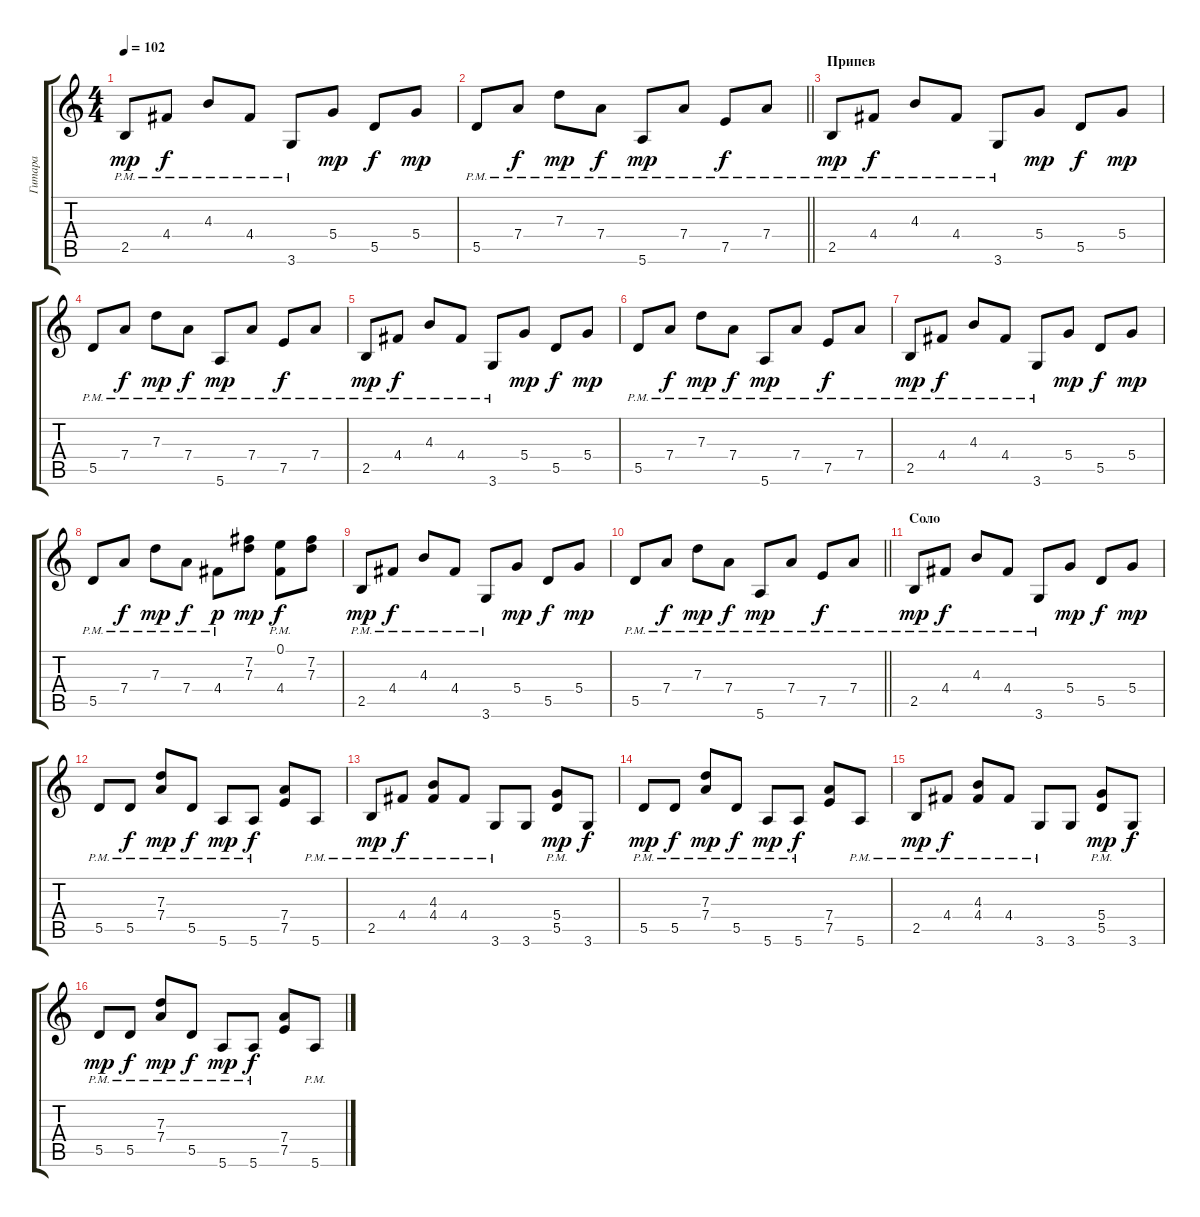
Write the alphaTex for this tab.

\track ("Гитара" "Гитара") {instrument distortionguitar}
\staff {score tabs}
\tuning (E4 B3 G3 D3 A2 E2) {hide}
\ts (4 4)
\tempo 102
\clef g2
\ks c
2.5{pm}.8{dy mp} 4.4{pm}.8{dy f} 4.3{pm}.8 4.4{pm}.8 3.6{pm}.8 5.4.8{dy mp} 5.5.8{dy f} 5.4.8{dy mp} |
\barLineRight lightlight
5.5{pm}.8 7.4{pm}.8{dy f} 7.3{pm}.8{dy mp} 7.4{pm}.8{dy f} 5.6{pm}.8{dy mp} 7.4{pm}.8 7.5{pm}.8{dy f} 7.4{pm}.8 |
\section ("" "Припев")
2.5{pm}.8{dy mp} 4.4{pm}.8{dy f} 4.3{pm}.8 4.4{pm}.8 3.6{pm}.8 5.4.8{dy mp} 5.5.8{dy f} 5.4.8{dy mp} |
5.5{pm}.8 7.4{pm}.8{dy f} 7.3{pm}.8{dy mp} 7.4{pm}.8{dy f} 5.6{pm}.8{dy mp} 7.4{pm}.8 7.5{pm}.8{dy f} 7.4{pm}.8 |
2.5{pm}.8{dy mp} 4.4{pm}.8{dy f} 4.3{pm}.8 4.4{pm}.8 3.6{pm}.8 5.4.8{dy mp} 5.5.8{dy f} 5.4.8{dy mp} |
5.5{pm}.8 7.4{pm}.8{dy f} 7.3{pm}.8{dy mp} 7.4{pm}.8{dy f} 5.6{pm}.8{dy mp} 7.4{pm}.8 7.5{pm}.8{dy f} 7.4{pm}.8 |
2.5{pm}.8{dy mp} 4.4{pm}.8{dy f} 4.3{pm}.8 4.4{pm}.8 3.6{pm}.8 5.4.8{dy mp} 5.5.8{dy f} 5.4.8{dy mp} |
5.5{pm}.8 7.4{pm}.8{dy f} 7.3{pm}.8{dy mp} 7.4{pm}.8{dy f} 4.4{pm}.8{dy p} (7.2 7.3).8{dy mp} (0.1 4.4{pm}).8{dy f} (7.2 7.3).8 |
2.5{pm}.8{dy mp} 4.4{pm}.8{dy f} 4.3{pm}.8 4.4{pm}.8 3.6{pm}.8 5.4.8{dy mp} 5.5.8{dy f} 5.4.8{dy mp} |
\barLineRight lightlight
5.5{pm}.8 7.4{pm}.8{dy f} 7.3{pm}.8{dy mp} 7.4{pm}.8{dy f} 5.6{pm}.8{dy mp} 7.4{pm}.8 7.5{pm}.8{dy f} 7.4{pm}.8 |
\section ("" "Соло")
2.5{pm}.8{dy mp} 4.4{pm}.8{dy f} 4.3{pm}.8 4.4{pm}.8 3.6{pm}.8 5.4.8{dy mp} 5.5.8{dy f} 5.4.8{dy mp} |
5.5{pm}.8 5.5{pm}.8{dy f} (7.3{pm} 7.4).8{dy mp} 5.5{pm}.8{dy f} 5.6{pm}.8{dy mp} 5.6{pm}.8{dy f} (7.4 7.5).8 5.6{pm}.8 |
2.5{pm}.8{dy mp} 4.4{pm}.8{dy f} (4.3{pm} 4.4).8 4.4{pm}.8 3.6{pm}.8 3.6.8 (5.4 5.5{pm}).8{dy mp} 3.6.8{dy f} |
5.5{pm}.8{dy mp} 5.5{pm}.8{dy f} (7.3{pm} 7.4).8{dy mp} 5.5{pm}.8{dy f} 5.6{pm}.8{dy mp} 5.6{pm}.8{dy f} (7.4 7.5).8 5.6{pm}.8 |
2.5{pm}.8{dy mp} 4.4{pm}.8{dy f} (4.3{pm} 4.4).8 4.4{pm}.8 3.6{pm}.8 3.6.8 (5.4 5.5{pm}).8{dy mp} 3.6.8{dy f} |
5.5{pm}.8{dy mp} 5.5{pm}.8{dy f} (7.3{pm} 7.4).8{dy mp} 5.5{pm}.8{dy f} 5.6{pm}.8{dy mp} 5.6{pm}.8{dy f} (7.4 7.5).8 5.6{pm}.8
